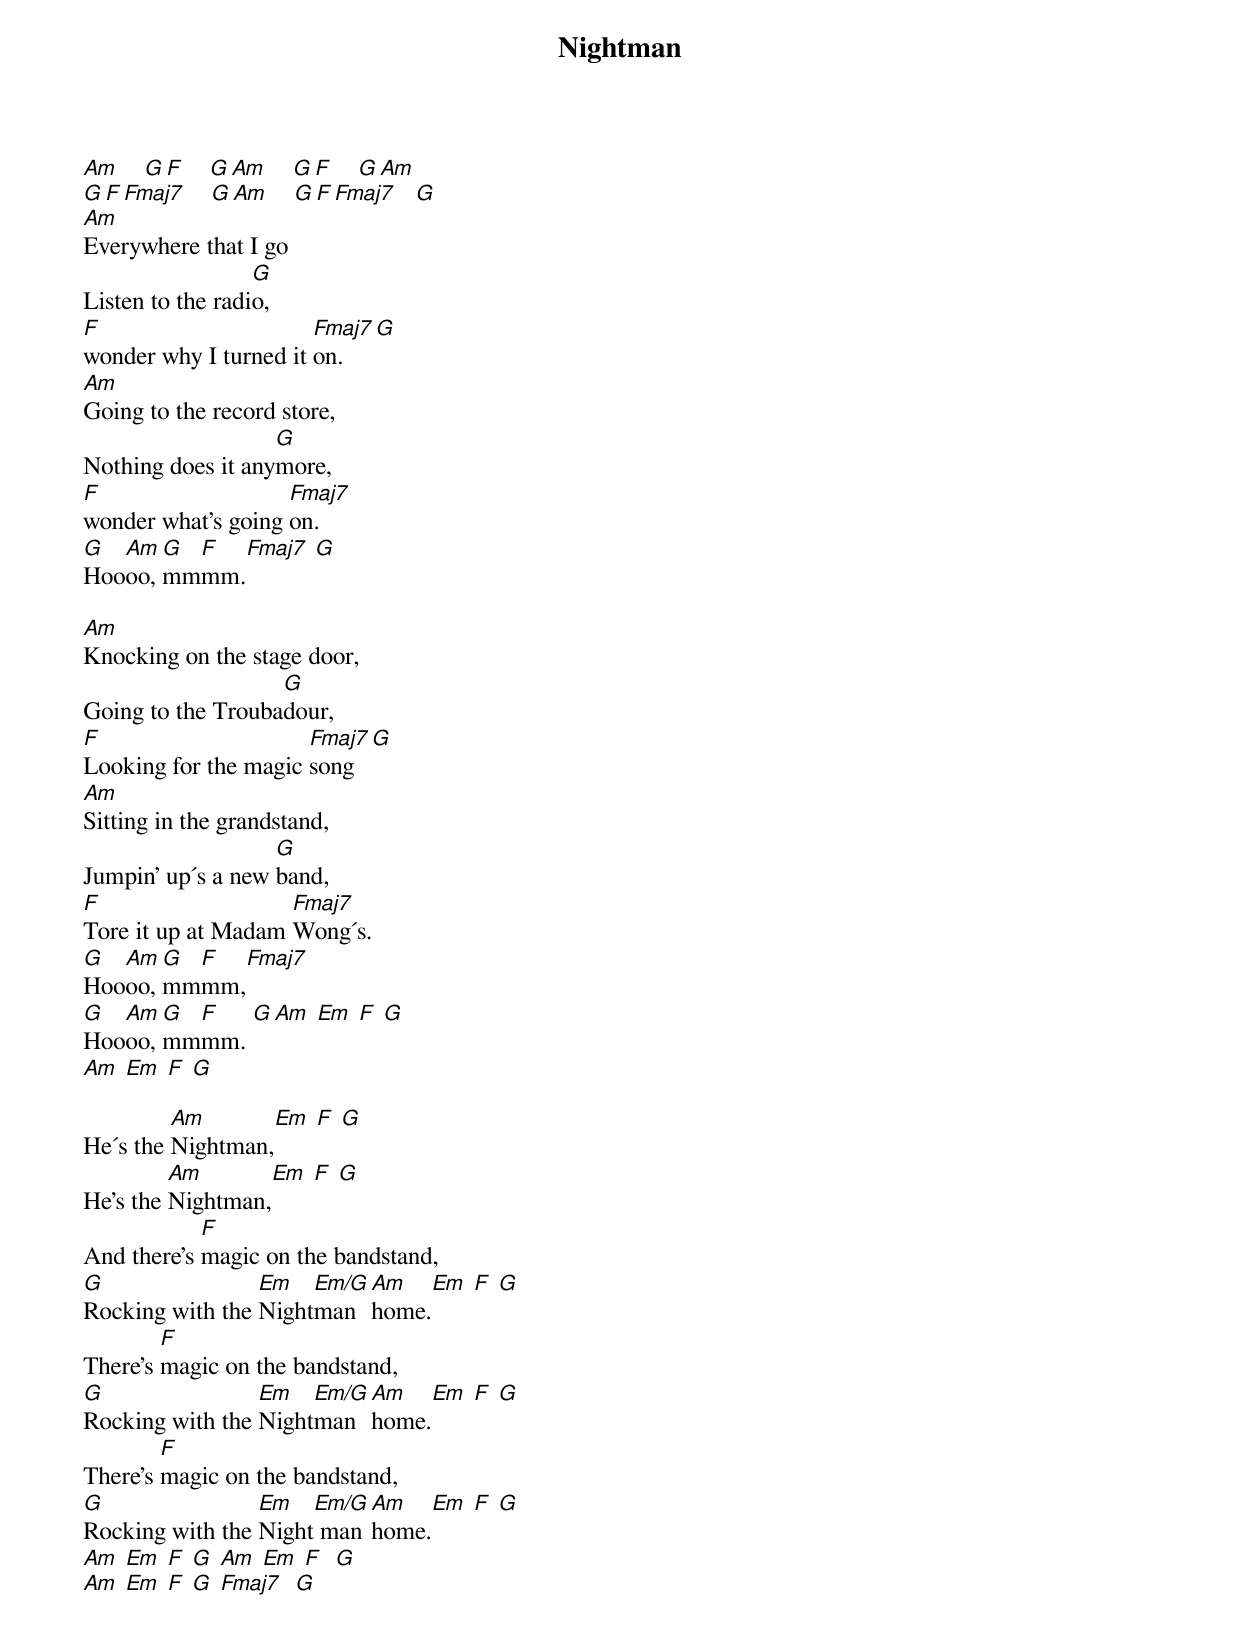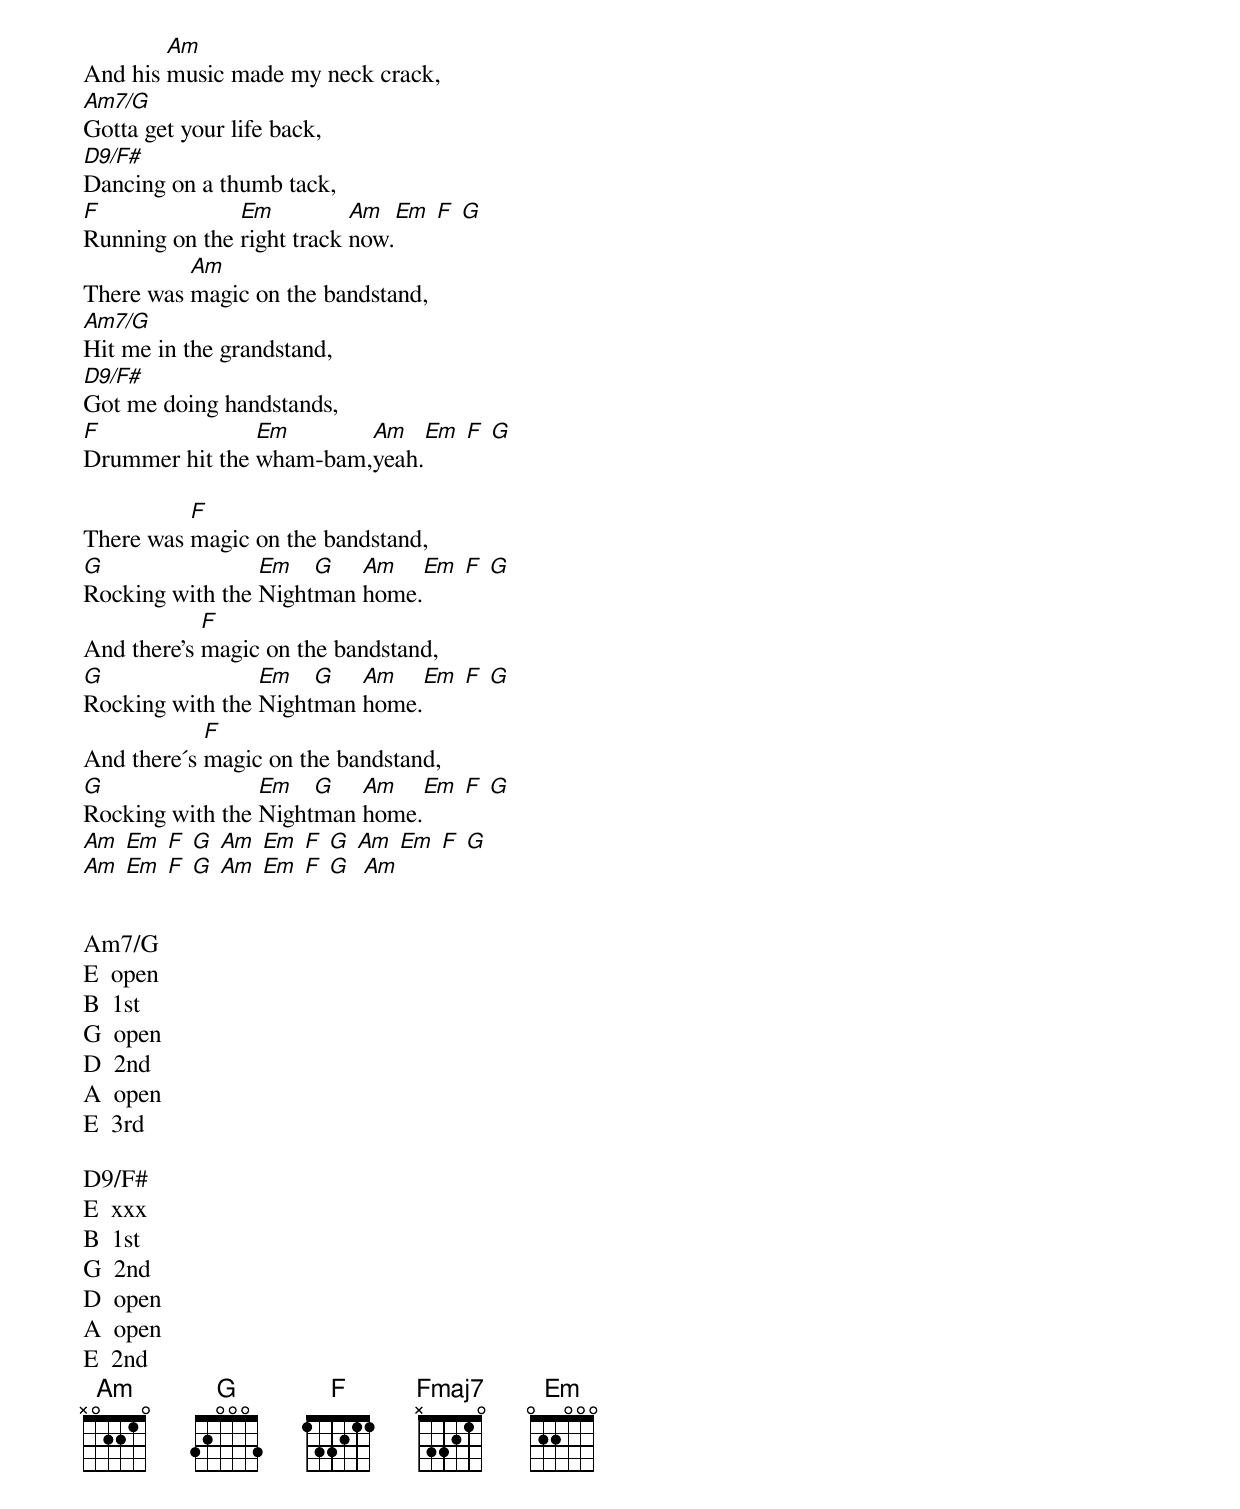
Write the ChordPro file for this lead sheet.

{title: Nightman}
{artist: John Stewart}
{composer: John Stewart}
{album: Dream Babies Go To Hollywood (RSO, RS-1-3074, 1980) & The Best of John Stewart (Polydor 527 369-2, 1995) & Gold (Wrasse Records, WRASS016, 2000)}

[Am]    [G][F]    [G][Am]    [G][F]    [G][Am]
[G][F][Fmaj7]    [G][Am]    [G][F][Fmaj7]   [G]
[Am]Everywhere that I go
Listen to the radi[G]o,
[F]wonder why I turned it [Fmaj7]on.[G]
[Am]Going to the record store,
Nothing does it any[G]more,
[F]wonder what's going [Fmaj7]on.
[G]Hoo[Am]oo, [G]mm[F]mm.[Fmaj7] [G]

[Am]Knocking on the stage door,
Going to the Trouba[G]dour,
[F]Looking for the magic [Fmaj7]song  [G]
[Am]Sitting in the grandstand,
Jumpin' up´s a new [G]band,
[F]Tore it up at Madam [Fmaj7]Wong´s.
[G]Hoo[Am]oo, [G]mm[F]mm,[Fmaj7]
[G]Hoo[Am]oo, [G]mm[F]mm. [G][Am] [Em] [F] [G]
[Am] [Em] [F] [G]

He´s the [Am]Nightman,[Em] [F] [G]
He's the [Am]Nightman,[Em] [F] [G]
And there's [F]magic on the bandstand,
[G]Rocking with the [Em]Night[Em/G]man [Am]home.[Em] [F] [G]
There's [F]magic on the bandstand,
[G]Rocking with the [Em]Night[Em/G]man [Am]home.[Em] [F] [G]
There's [F]magic on the bandstand,
[G]Rocking with the [Em]Night[Em/G] man [Am]home.[Em] [F] [G]
[Am] [Em] [F] [G] [Am] [Em] [F]  [G]
[Am] [Em] [F] [G] [Fmaj7]  [G]

And his [Am]music made my neck crack,
[Am7/G]Gotta get your life back,
[D9/F#]Dancing on a thumb tack,
[F]Running on the [Em]right track [Am]now.[Em] [F] [G]
There was [Am]magic on the bandstand,
[Am7/G]Hit me in the grandstand,
[D9/F#]Got me doing handstands,
[F]Drummer hit the [Em]wham-bam,[Am]yeah.[Em] [F] [G]

There was [F]magic on the bandstand,
[G]Rocking with the [Em]Night[G]man [Am]home.[Em] [F] [G]
And there's [F]magic on the bandstand,
[G]Rocking with the [Em]Night[G]man [Am]home.[Em] [F] [G]
And there´s [F]magic on the bandstand,
[G]Rocking with the [Em]Night[G]man [Am]home.[Em] [F] [G]
[Am] [Em] [F] [G] [Am] [Em] [F] [G] [Am] [Em] [F] [G]
[Am] [Em] [F] [G] [Am] [Em] [F] [G]  [Am]


Am7/G
E  open
B  1st
G  open
D  2nd
A  open
E  3rd

D9/F#
E  xxx
B  1st
G  2nd
D  open
A  open
E  2nd
